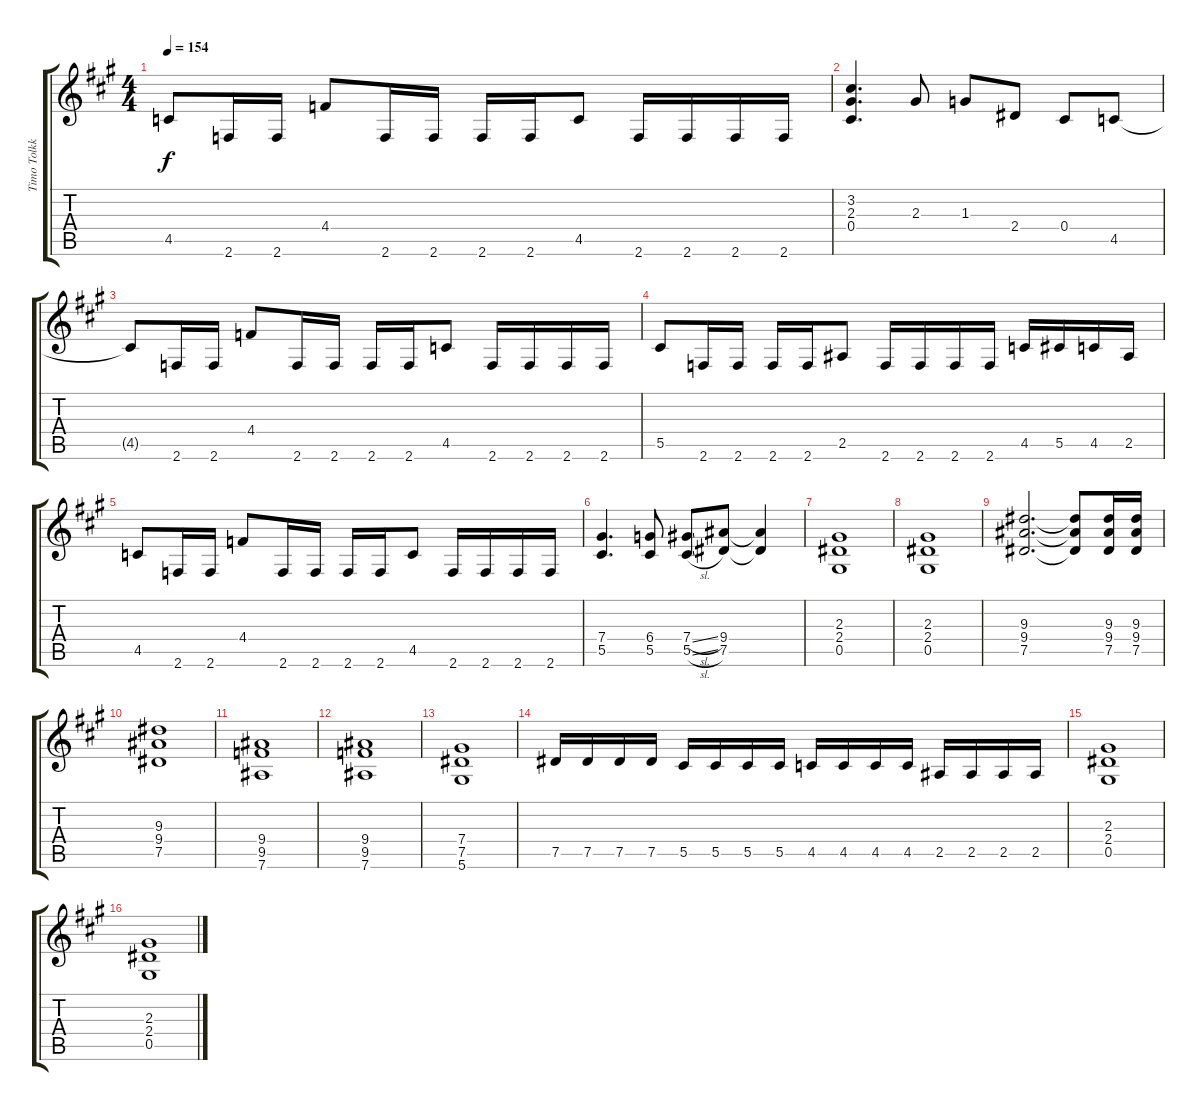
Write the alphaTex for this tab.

\track ("Timo Tolkki I" "Timo Tolkk") {instrument distortionguitar}
\staff {score tabs}
\tuning (Eb4 Bb3 Gb3 Db3 Ab2 Eb2) {hide}
\ts (4 4)
\tempo 154
\clef g2
\ks a
4.5.8{dy f} 2.6.16 2.6.16 4.4.8 2.6.16 2.6.16 2.6.16 2.6.16 4.5.8 2.6.16 2.6.16 2.6.16 2.6.16 |
(3.2 2.3 0.4).4{d} 2.3.8 1.3.8 2.4.8 0.4.8 4.5.8 |
4.5{t}.8 2.6.16 2.6.16 4.4.8 2.6.16 2.6.16 2.6.16 2.6.16 4.5.8 2.6.16 2.6.16 2.6.16 2.6.16 |
5.5.8 2.6.16 2.6.16 2.6.16 2.6.16 2.5.8 2.6.16 2.6.16 2.6.16 2.6.16 4.5.16 5.5.16 4.5.16 2.5.16 |
4.5.8 2.6.16 2.6.16 4.4.8 2.6.16 2.6.16 2.6.16 2.6.16 4.5.8 2.6.16 2.6.16 2.6.16 2.6.16 |
(7.4 5.5).4{d} (6.4 5.5).8 (7.4{sl} 5.5{sl}).8 (9.4 7.5).8 (9.4{t} 7.5{t}).4 |
(2.3 2.4 0.5).1 |
(2.3 2.4 0.5).1 |
(9.3 9.4 7.5).2{d} (9.3{t} 9.4{t} 7.5{t}).8 (9.3 9.4 7.5).16 (9.3 9.4 7.5).16 |
(9.3 9.4 7.5).1 |
(9.4 9.5 7.6).1 |
(9.4 9.5 7.6).1 |
(7.4 7.5 5.6).1 |
7.5.16 7.5.16 7.5.16 7.5.16 5.5.16 5.5.16 5.5.16 5.5.16 4.5.16 4.5.16 4.5.16 4.5.16 2.5.16 2.5.16 2.5.16 2.5.16 |
(2.3 2.4 0.5).1 |
(2.3 2.4 0.5).1
